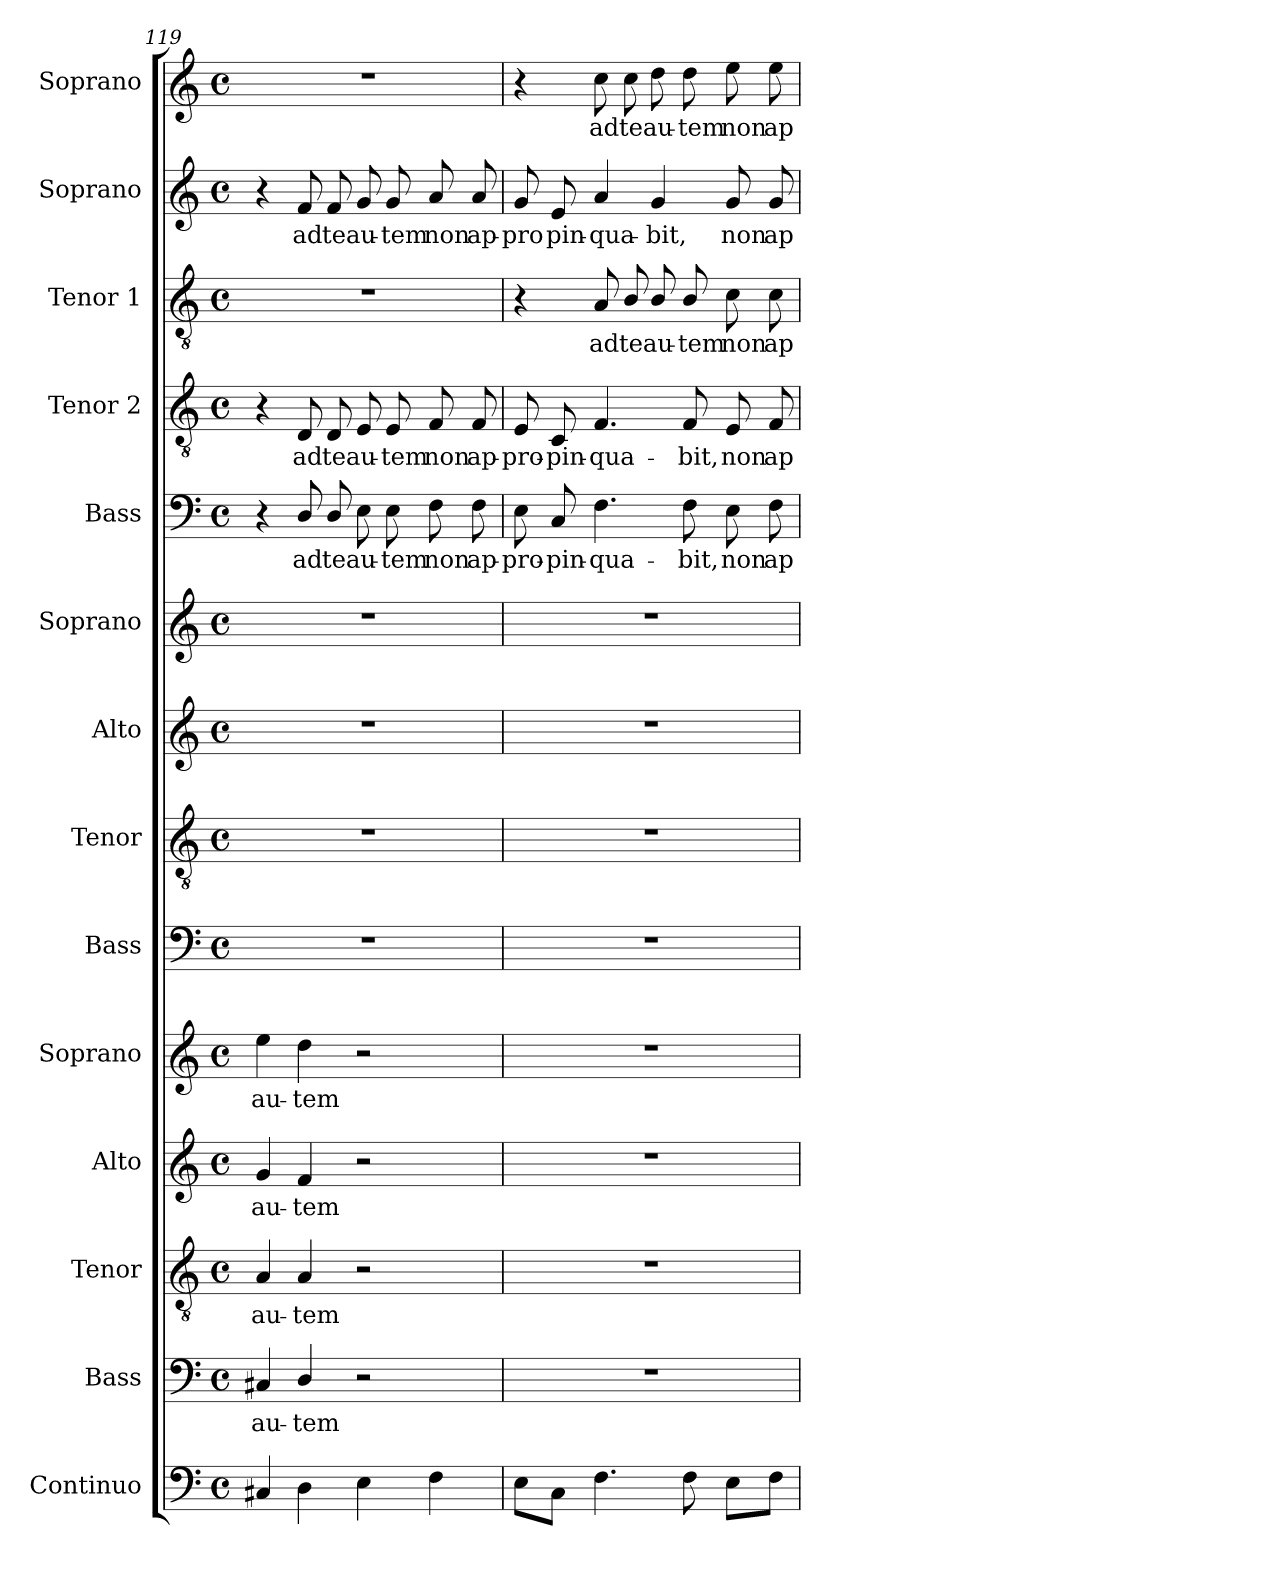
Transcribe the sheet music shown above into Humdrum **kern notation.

**kern	**kern	**text	**kern	**text	**kern	**text	**kern	**text	**kern	**kern	**kern	**kern	**kern	**text	**kern	**text	**kern	**text	**kern	**text	**kern	**text
*part14	*part13	*part13	*part12	*part12	*part11	*part11	*part10	*part10	*part9	*part8	*part7	*part6	*part5	*part5	*part4	*part4	*part3	*part3	*part2	*part2	*part1	*part1
*staff14	*staff13	*staff13	*staff12	*staff12	*staff11	*staff11	*staff10	*staff10	*staff9	*staff8	*staff7	*staff6	*staff5	*staff5	*staff4	*staff4	*staff3	*staff3	*staff2	*staff2	*staff1	*staff1
*I"Continuo	*I"Bass	*	*I"Tenor	*	*I"Alto	*	*I"Soprano	*	*I"Bass	*I"Tenor	*I"Alto	*I"Soprano	*I"Bass	*	*I"Tenor 2	*	*I"Tenor 1	*	*I"Soprano	*	*I"Soprano	*
*I'Cont.	*I'B.	*	*I'T.	*	*I'A.	*	*I'S.	*	*I'B.	*I'T.	*I'A.	*I'S.	*I'B.	*	*I'T2.	*	*I'T1.	*	*I'S.	*	*I'S.	*
*clefF4	*clefF4	*	*clefGv2	*	*clefG2	*	*clefG2	*	*clefF4	*clefGv2	*clefG2	*clefG2	*clefF4	*	*clefGv2	*	*clefGv2	*	*clefG2	*	*clefG2	*
*	*	*	*ITrd7c12	*	*	*	*	*	*	*ITrd7c12	*	*	*	*	*ITrd7c12	*	*ITrd7c12	*	*	*	*	*
*k[]	*k[]	*	*k[]	*	*k[]	*	*k[]	*	*k[]	*k[]	*k[]	*k[]	*k[]	*	*k[]	*	*k[]	*	*k[]	*	*k[]	*
*C:	*C:	*	*C:	*	*C:	*	*C:	*	*C:	*C:	*C:	*C:	*C:	*	*C:	*	*C:	*	*C:	*	*C:	*
*M4/4	*M4/4	*	*M4/4	*	*M4/4	*	*M4/4	*	*M4/4	*M4/4	*M4/4	*M4/4	*M4/4	*	*M4/4	*	*M4/4	*	*M4/4	*	*M4/4	*
*met(c)	*met(c)	*	*met(c)	*	*met(c)	*	*met(c)	*	*met(c)	*met(c)	*met(c)	*met(c)	*met(c)	*	*met(c)	*	*met(c)	*	*met(c)	*	*met(c)	*
=119	=119	=119	=119	=119	=119	=119	=119	=119	=119	=119	=119	=119	=119	=119	=119	=119	=119	=119	=119	=119	=119	=119
!	!	!LO:LY:b:color=#000000	!	!	!	!	!	!	!	!	!	!	!	!	!	!	!	!	!	!	!	!
!	!	!	!	!LO:LY:b:color=#000000	!	!	!	!	!	!	!	!	!	!	!	!	!	!	!	!	!	!
!	!	!	!	!	!	!LO:LY:b:color=#000000	!	!	!	!	!	!	!	!	!	!	!	!	!	!	!	!
!	!	!	!	!	!	!	!	!LO:LY:b:color=#000000	!	!	!	!	!	!	!	!	!	!	!	!	!	!
4C#Xi/	4C#Xi/	au-	4AAi/	au-	4gi/	au-	4eei\	au-	1r	1r	1r	1r	4r	.	4r	.	1r	.	4r	.	1r	.
!	!	!LO:LY:b:color=#000000	!	!	!	!	!	!	!	!	!	!	!	!	!	!	!	!	!	!	!	!
!	!	!	!	!LO:LY:b:color=#000000	!	!	!	!	!	!	!	!	!	!	!	!	!	!	!	!	!	!
!	!	!	!	!	!	!LO:LY:b:color=#000000	!	!	!	!	!	!	!	!	!	!	!	!	!	!	!	!
!	!	!	!	!	!	!	!	!LO:LY:b:color=#000000	!	!	!	!	!	!	!	!	!	!	!	!	!	!
!	!	!	!	!	!	!	!	!	!	!	!	!	!	!LO:LY:b:color=#000000	!	!	!	!	!	!	!	!
!	!	!	!	!	!	!	!	!	!	!	!	!	!	!	!	!LO:LY:b:color=#000000	!	!	!	!	!	!
!	!	!	!	!	!	!	!	!	!	!	!	!	!	!	!	!	!	!	!	!LO:LY:b:color=#000000	!	!
4Di\	4Di/	-tem	4AAi/	-tem	4fi/	-tem	4ddi\	-tem	.	.	.	.	8Di/	ad	8DDi/	ad	.	.	8fi/	ad	.	.
!	!	!	!	!	!	!	!	!	!	!	!	!	!	!LO:LY:b:color=#000000	!	!	!	!	!	!	!	!
!	!	!	!	!	!	!	!	!	!	!	!	!	!	!	!	!LO:LY:b:color=#000000	!	!	!	!	!	!
!	!	!	!	!	!	!	!	!	!	!	!	!	!	!	!	!	!	!	!	!LO:LY:b:color=#000000	!	!
.	.	.	.	.	.	.	.	.	.	.	.	.	8Di/	te	8DDi/	te	.	.	8fi/	te	.	.
!	!	!	!	!	!	!	!	!	!	!	!	!	!	!LO:LY:b:color=#000000	!	!	!	!	!	!	!	!
!	!	!	!	!	!	!	!	!	!	!	!	!	!	!	!	!LO:LY:b:color=#000000	!	!	!	!	!	!
!	!	!	!	!	!	!	!	!	!	!	!	!	!	!	!	!	!	!	!	!LO:LY:b:color=#000000	!	!
4Ei\	2r	.	2r	.	2r	.	2r	.	.	.	.	.	8Ei\	au-	8EEi/	au-	.	.	8gi/	au-	.	.
!	!	!	!	!	!	!	!	!	!	!	!	!	!	!LO:LY:b:color=#000000	!	!	!	!	!	!	!	!
!	!	!	!	!	!	!	!	!	!	!	!	!	!	!	!	!LO:LY:b:color=#000000	!	!	!	!	!	!
!	!	!	!	!	!	!	!	!	!	!	!	!	!	!	!	!	!	!	!	!LO:LY:b:color=#000000	!	!
.	.	.	.	.	.	.	.	.	.	.	.	.	8Ei\	-tem	8EEi/	-tem	.	.	8gi/	-tem	.	.
!	!	!	!	!	!	!	!	!	!	!	!	!	!	!LO:LY:b:color=#000000	!	!	!	!	!	!	!	!
!	!	!	!	!	!	!	!	!	!	!	!	!	!	!	!	!LO:LY:b:color=#000000	!	!	!	!	!	!
!	!	!	!	!	!	!	!	!	!	!	!	!	!	!	!	!	!	!	!	!LO:LY:b:color=#000000	!	!
4Fi\	.	.	.	.	.	.	.	.	.	.	.	.	8Fi\	non	8FFi/	non	.	.	8ai/	non	.	.
!	!	!	!	!	!	!	!	!	!	!	!	!	!	!LO:LY:b:color=#000000	!	!	!	!	!	!	!	!
!	!	!	!	!	!	!	!	!	!	!	!	!	!	!	!	!LO:LY:b:color=#000000	!	!	!	!	!	!
!	!	!	!	!	!	!	!	!	!	!	!	!	!	!	!	!	!	!	!	!LO:LY:b:color=#000000	!	!
.	.	.	.	.	.	.	.	.	.	.	.	.	8Fi\	ap-	8FFi/	ap-	.	.	8ai/	ap-	.	.
=120	=120	=120	=120	=120	=120	=120	=120	=120	=120	=120	=120	=120	=120	=120	=120	=120	=120	=120	=120	=120	=120	=120
!	!	!	!	!	!	!	!	!	!	!	!	!	!	!LO:LY:b:color=#000000	!	!	!	!	!	!	!	!
!	!	!	!	!	!	!	!	!	!	!	!	!	!	!	!	!LO:LY:b:color=#000000	!	!	!	!	!	!
!	!	!	!	!	!	!	!	!	!	!	!	!	!	!	!	!	!	!	!	!LO:LY:b:color=#000000	!	!
8Ei\L	1r	.	1r	.	1r	.	1r	.	1r	1r	1r	1r	8Ei\	-pro-	8EEi/	-pro-	4r	.	8gi/	-pro	4r	.
!	!	!	!	!	!	!	!	!	!	!	!	!	!	!LO:LY:b:color=#000000	!	!	!	!	!	!	!	!
!	!	!	!	!	!	!	!	!	!	!	!	!	!	!	!	!LO:LY:b:color=#000000	!	!	!	!	!	!
!	!	!	!	!	!	!	!	!	!	!	!	!	!	!	!	!	!	!	!	!LO:LY:b:color=#000000	!	!
8Ci\J	.	.	.	.	.	.	.	.	.	.	.	.	8Ci/	-pin-	8CCi/	-pin-	.	.	8ei/	pin-	.	.
!	!	!	!	!	!	!	!	!	!	!	!	!	!	!LO:LY:b:color=#000000	!	!	!	!	!	!	!	!
!	!	!	!	!	!	!	!	!	!	!	!	!	!	!	!	!LO:LY:b:color=#000000	!	!	!	!	!	!
!	!	!	!	!	!	!	!	!	!	!	!	!	!	!	!	!	!	!LO:LY:b:color=#000000	!	!	!	!
!	!	!	!	!	!	!	!	!	!	!	!	!	!	!	!	!	!	!	!	!LO:LY:b:color=#000000	!	!
!	!	!	!	!	!	!	!	!	!	!	!	!	!	!	!	!	!	!	!	!	!	!LO:LY:b:color=#000000
4.Fi\	.	.	.	.	.	.	.	.	.	.	.	.	4.Fi\	-qua-	4.FFi/	-qua-	8AAi/	ad	4ai/	-qua-	8cci\	ad
!	!	!	!	!	!	!	!	!	!	!	!	!	!	!	!	!	!	!LO:LY:b:color=#000000	!	!	!	!
!	!	!	!	!	!	!	!	!	!	!	!	!	!	!	!	!	!	!	!	!	!	!LO:LY:b:color=#000000
.	.	.	.	.	.	.	.	.	.	.	.	.	.	.	.	.	8BBi/	te	.	.	8cci\	te
!	!	!	!	!	!	!	!	!	!	!	!	!	!	!	!	!	!	!LO:LY:b:color=#000000	!	!	!	!
!	!	!	!	!	!	!	!	!	!	!	!	!	!	!	!	!	!	!	!	!LO:LY:b:color=#000000	!	!
!	!	!	!	!	!	!	!	!	!	!	!	!	!	!	!	!	!	!	!	!	!	!LO:LY:b:color=#000000
.	.	.	.	.	.	.	.	.	.	.	.	.	.	.	.	.	8BBi/	au-	4gi/	-bit,	8ddi\	au-
!	!	!	!	!	!	!	!	!	!	!	!	!	!	!LO:LY:b:color=#000000	!	!	!	!	!	!	!	!
!	!	!	!	!	!	!	!	!	!	!	!	!	!	!	!	!LO:LY:b:color=#000000	!	!	!	!	!	!
!	!	!	!	!	!	!	!	!	!	!	!	!	!	!	!	!	!	!LO:LY:b:color=#000000	!	!	!	!
!	!	!	!	!	!	!	!	!	!	!	!	!	!	!	!	!	!	!	!	!	!	!LO:LY:b:color=#000000
8Fi\	.	.	.	.	.	.	.	.	.	.	.	.	8Fi\	-bit,	8FFi/	-bit,	8BBi/	-tem	.	.	8ddi\	-tem
!	!	!	!	!	!	!	!	!	!	!	!	!	!	!LO:LY:b:color=#000000	!	!	!	!	!	!	!	!
!	!	!	!	!	!	!	!	!	!	!	!	!	!	!	!	!LO:LY:b:color=#000000	!	!	!	!	!	!
!	!	!	!	!	!	!	!	!	!	!	!	!	!	!	!	!	!	!LO:LY:b:color=#000000	!	!	!	!
!	!	!	!	!	!	!	!	!	!	!	!	!	!	!	!	!	!	!	!	!LO:LY:b:color=#000000	!	!
!	!	!	!	!	!	!	!	!	!	!	!	!	!	!	!	!	!	!	!	!	!	!LO:LY:b:color=#000000
8Ei\L	.	.	.	.	.	.	.	.	.	.	.	.	8Ei\	non	8EEi/	non	8Ci\	non	8gi/	non	8eei\	non
!	!	!	!	!	!	!	!	!	!	!	!	!	!	!LO:LY:b:color=#000000	!	!	!	!	!	!	!	!
!	!	!	!	!	!	!	!	!	!	!	!	!	!	!	!	!LO:LY:b:color=#000000	!	!	!	!	!	!
!	!	!	!	!	!	!	!	!	!	!	!	!	!	!	!	!	!	!LO:LY:b:color=#000000	!	!	!	!
!	!	!	!	!	!	!	!	!	!	!	!	!	!	!	!	!	!	!	!	!LO:LY:b:color=#000000	!	!
!	!	!	!	!	!	!	!	!	!	!	!	!	!	!	!	!	!	!	!	!	!	!LO:LY:b:color=#000000
8Fi\J	.	.	.	.	.	.	.	.	.	.	.	.	8Fi\	ap-	8FFi/	ap-	8Ci\	ap	8gi/	ap-	8eei\	ap-
=	=	=	=	=	=	=	=	=	=	=	=	=	=	=	=	=	=	=	=	=	=	=
*-	*-	*-	*-	*-	*-	*-	*-	*-	*-	*-	*-	*-	*-	*-	*-	*-	*-	*-	*-	*-	*-	*-
